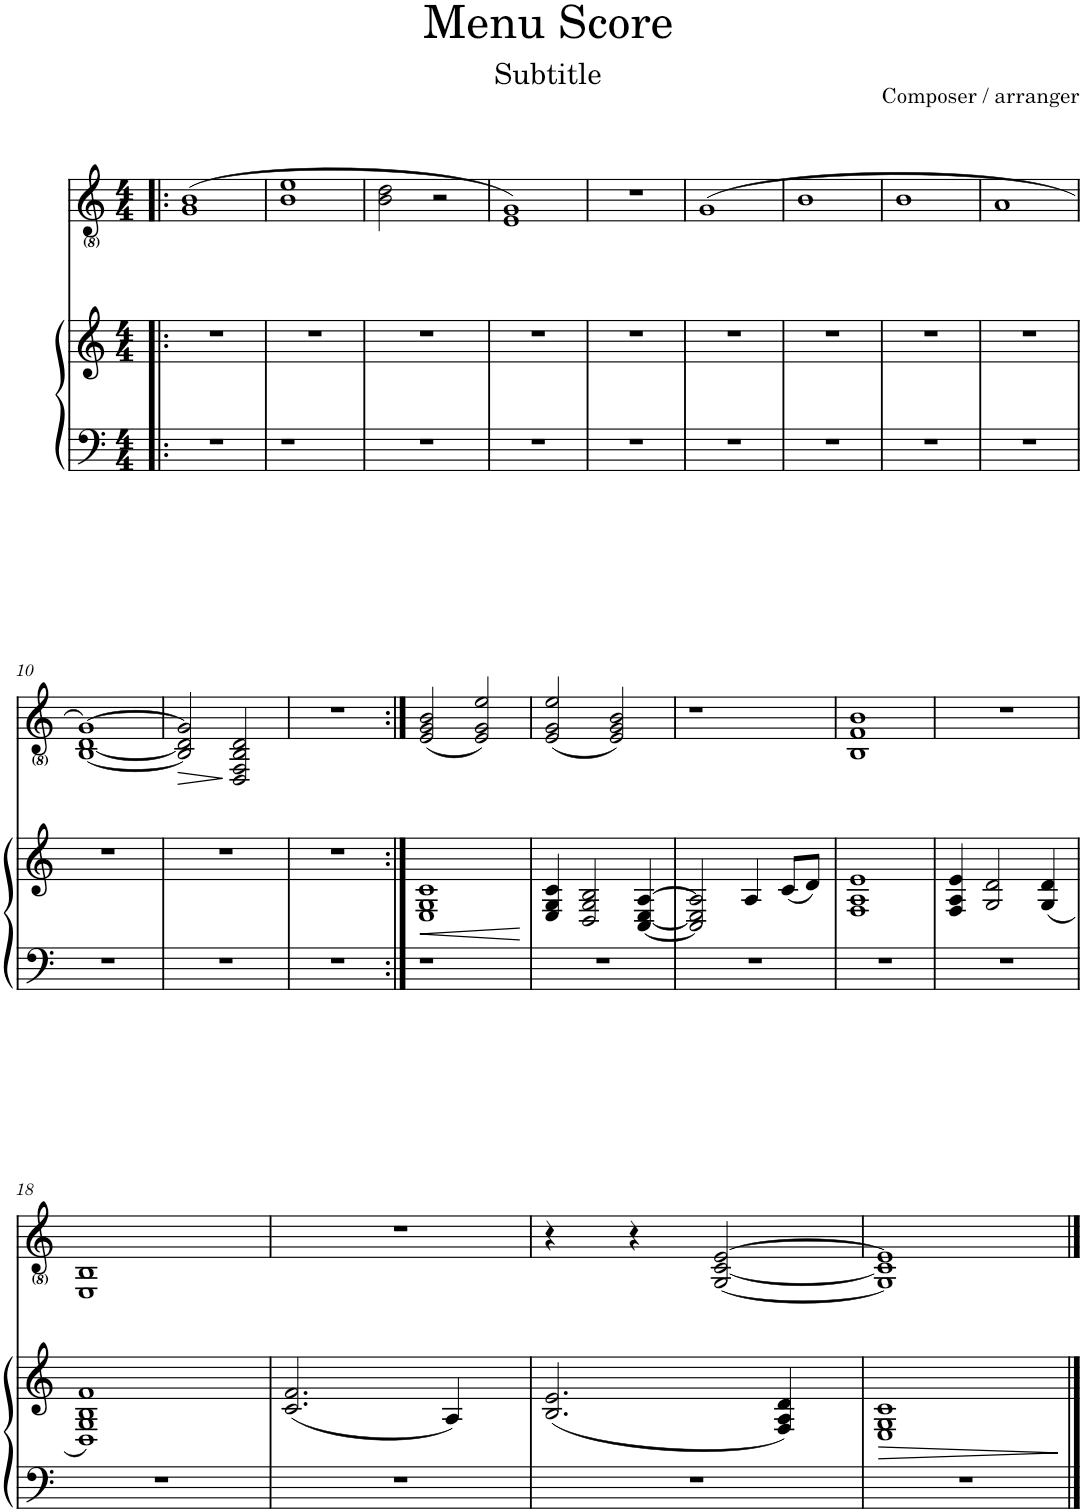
**kern	**kern	**dynam	**kern	**dynam
*part2	*part2	*part2	*part1	*part1
*staff3	*staff2	*staff2/3	*staff1	*staff1
*I"Piano	*	*	*I"Voice	*
*I'Pno	*	*	*	*
*clefF4	*clefG2	*	*clefG2	*
*k[]	*k[]	*	*k[]	*
*M4/4	*M4/4	*	*M4/4	*
=1!|:	=1!|:	=1!|:	=1!|:	=1!|:
1r	1r	.	(1g 1b	.
=2	=2	=2	=2	=2
1r	1r	.	1b 1ee	.
=3	=3	=3	=3	=3
1r	1r	.	2b\ 2dd\	.
.	.	.	2r	.
=4	=4	=4	=4	=4
1r	1r	.	1e 1g)	.
=5	=5	=5	=5	=5
1r	1r	.	1r	.
=6	=6	=6	=6	=6
1r	1r	.	(1g	.
=7	=7	=7	=7	=7
1r	1r	.	1b	.
=8	=8	=8	=8	=8
1r	1r	.	1b	.
=9	=9	=9	=9	=9
1r	1r	.	1a	.
!!LO:LB:g=z
=10	=10	=10	=10	=10
1r	1r	.	[1B [1d [1g)	.
=11	=11	=11	=11	=11
!	!	!	!	!LO:HP:b
1r	1r	.	2B/] 2d/] 2g/]	>
.	.	.	2D/ 2F/ 2B/ 2d/	]
=12	=12	=12	=12	=12
1r	1r	.	1r	.
=13:|!	=13:|!	=13:|!	=13:|!	=13:|!
!	!	!LO:HP:b	!	!
1r	1E 1G 1c	<	(2e/ 2g/ 2b/	.
.	.	.	2e/ 2g/ 2ee/)	.
.	.	[	.	.
=14	=14	=14	=14	=14
1r	4E/ 4G/ 4c/	.	(2e/ 2g/ 2ee/	.
.	2D/ 2G/ 2B/	.	.	.
.	.	.	2e/ 2g/ 2b/)	.
.	[4C/ [4E/ [4A/	.	.	.
=15	=15	=15	=15	=15
1r	2C/] 2E/] 2A/]	.	1r	.
.	4A/	.	.	.
.	(8c/L	.	.	.
.	8d/J)	.	.	.
=16	=16	=16	=16	=16
1r	1F 1A 1e	.	1B 1f 1b	.
=17	=17	=17	=17	=17
1r	4F/ 4A/ 4e/	.	1r	.
.	2G/ 2d/	.	.	.
.	(4G/ 4d/	.	.	.
!!LO:LB:g=z
=18	=18	=18	=18	=18
1r	1D 1G 1B 1f)	.	1E 1B	.
=19	=19	=19	=19	=19
1r	(2.c/ 2.f/	.	1r	.
.	4A/)	.	.	.
=20	=20	=20	=20	=20
1r	(2.B/ 2.e/	.	4r	.
.	.	.	4r	.
.	.	.	[2G/ [2c/ [2e/	.
.	4F/ 4A/ 4d/)	.	.	.
=21	=21	=21	=21	=21
!	!	!LO:HP:b	!	!
1r	1E 1G 1c	>	1G] 1c] 1e]	.
.	.	]	.	.
==	==	==	==	==
*-	*-	*-	*-	*-
